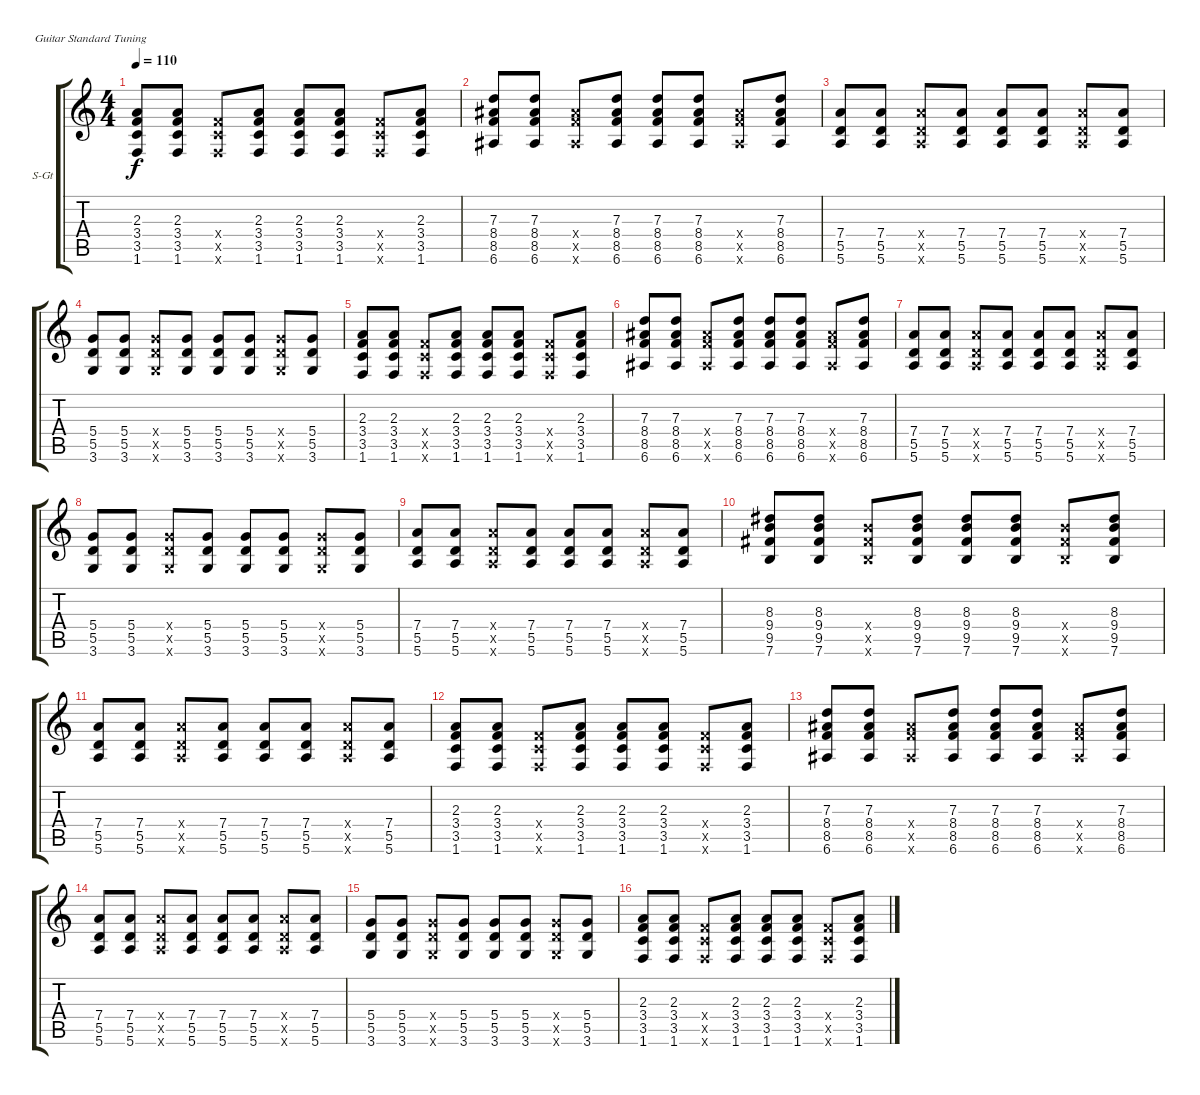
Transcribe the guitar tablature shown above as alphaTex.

\defaultSystemsLayout 4
\bracketExtendMode groupsimilarinstruments
\firstSystemTrackNameOrientation horizontal
\otherSystemsTrackNameOrientation horizontal
\track ("Steel Guitar" "S-Gt") {instrument acousticguitarsteel}
\staff {score tabs}
\tuning (E4 B3 G3 D3 A2 E2)
\ts (4 4)
\tempo 110
\clef g2
\ks c
(3.4 3.5 1.6 2.3).8{dy f} (3.4 3.5 1.6 2.3).8 (3.4{x} 3.5{x} 1.6{x}).8 (3.4 3.5 1.6 2.3).8 (3.4 3.5 1.6 2.3).8 (3.4 3.5 1.6 2.3).8 (3.4{x} 3.5{x} 1.6{x}).8 (3.4 3.5 1.6 2.3).8 |
(8.4 8.5 6.6 7.3).8 (8.4 8.5 6.6 7.3).8 (8.4{x} 8.5{x} 6.6{x}).8 (8.4 8.5 6.6 7.3).8 (8.4 8.5 6.6 7.3).8 (8.4 8.5 6.6 7.3).8 (8.4{x} 8.5{x} 6.6{x}).8 (8.4 8.5 6.6 7.3).8 |
(7.4 5.5 5.6).8 (7.4 5.5 5.6).8 (7.4{x} 5.5{x} 5.6{x}).8 (7.4 5.5 5.6).8 (7.4 5.5 5.6).8 (7.4 5.5 5.6).8 (7.4{x} 5.5{x} 5.6{x}).8 (7.4 5.5 5.6).8 |
(5.4 5.5 3.6).8 (5.4 5.5 3.6).8 (5.4{x} 5.5{x} 3.6{x}).8 (5.4 5.5 3.6).8 (5.4 5.5 3.6).8 (5.4 5.5 3.6).8 (5.4{x} 5.5{x} 3.6{x}).8 (5.4 5.5 3.6).8 |
(3.4 3.5 1.6 2.3).8 (3.4 3.5 1.6 2.3).8 (3.4{x} 3.5{x} 1.6{x}).8 (3.4 3.5 1.6 2.3).8 (3.4 3.5 1.6 2.3).8 (3.4 3.5 1.6 2.3).8 (3.4{x} 3.5{x} 1.6{x}).8 (3.4 3.5 1.6 2.3).8 |
(8.4 8.5 6.6 7.3).8 (8.4 8.5 6.6 7.3).8 (8.4{x} 8.5{x} 6.6{x}).8 (8.4 8.5 6.6 7.3).8 (8.4 8.5 6.6 7.3).8 (8.4 8.5 6.6 7.3).8 (8.4{x} 8.5{x} 6.6{x}).8 (8.4 8.5 6.6 7.3).8 |
(7.4 5.5 5.6).8 (7.4 5.5 5.6).8 (7.4{x} 5.5{x} 5.6{x}).8 (7.4 5.5 5.6).8 (7.4 5.5 5.6).8 (7.4 5.5 5.6).8 (7.4{x} 5.5{x} 5.6{x}).8 (7.4 5.5 5.6).8 |
(5.4 5.5 3.6).8 (5.4 5.5 3.6).8 (5.4{x} 5.5{x} 3.6{x}).8 (5.4 5.5 3.6).8 (5.4 5.5 3.6).8 (5.4 5.5 3.6).8 (5.4{x} 5.5{x} 3.6{x}).8 (5.4 5.5 3.6).8 |
(7.4 5.5 5.6).8 (7.4 5.5 5.6).8 (7.4{x} 5.5{x} 5.6{x}).8 (7.4 5.5 5.6).8 (7.4 5.5 5.6).8 (7.4 5.5 5.6).8 (7.4{x} 5.5{x} 5.6{x}).8 (7.4 5.5 5.6).8 |
(9.4 9.5 7.6 8.3).8 (9.4 9.5 7.6 8.3).8 (9.4{x} 9.5{x} 7.6{x}).8 (9.4 9.5 7.6 8.3).8 (9.4 9.5 7.6 8.3).8 (9.4 9.5 7.6 8.3).8 (9.4{x} 9.5{x} 7.6{x}).8 (9.4 9.5 7.6 8.3).8 |
(7.4 5.5 5.6).8 (7.4 5.5 5.6).8 (7.4{x} 5.5{x} 5.6{x}).8 (7.4 5.5 5.6).8 (7.4 5.5 5.6).8 (7.4 5.5 5.6).8 (7.4{x} 5.5{x} 5.6{x}).8 (7.4 5.5 5.6).8 |
(3.4 3.5 1.6 2.3).8 (3.4 3.5 1.6 2.3).8 (3.4{x} 3.5{x} 1.6{x}).8 (3.4 3.5 1.6 2.3).8 (3.4 3.5 1.6 2.3).8 (3.4 3.5 1.6 2.3).8 (3.4{x} 3.5{x} 1.6{x}).8 (3.4 3.5 1.6 2.3).8 |
(8.4 8.5 6.6 7.3).8 (8.4 8.5 6.6 7.3).8 (8.4{x} 8.5{x} 6.6{x}).8 (8.4 8.5 6.6 7.3).8 (8.4 8.5 6.6 7.3).8 (8.4 8.5 6.6 7.3).8 (8.4{x} 8.5{x} 6.6{x}).8 (8.4 8.5 6.6 7.3).8 |
(7.4 5.5 5.6).8 (7.4 5.5 5.6).8 (7.4{x} 5.5{x} 5.6{x}).8 (7.4 5.5 5.6).8 (7.4 5.5 5.6).8 (7.4 5.5 5.6).8 (7.4{x} 5.5{x} 5.6{x}).8 (7.4 5.5 5.6).8 |
(5.4 5.5 3.6).8 (5.4 5.5 3.6).8 (5.4{x} 5.5{x} 3.6{x}).8 (5.4 5.5 3.6).8 (5.4 5.5 3.6).8 (5.4 5.5 3.6).8 (5.4{x} 5.5{x} 3.6{x}).8 (5.4 5.5 3.6).8 |
(3.4 3.5 1.6 2.3).8 (3.4 3.5 1.6 2.3).8 (3.4{x} 3.5{x} 1.6{x}).8 (3.4 3.5 1.6 2.3).8 (3.4 3.5 1.6 2.3).8 (3.4 3.5 1.6 2.3).8 (3.4{x} 3.5{x} 1.6{x}).8 (3.4 3.5 1.6 2.3).8
